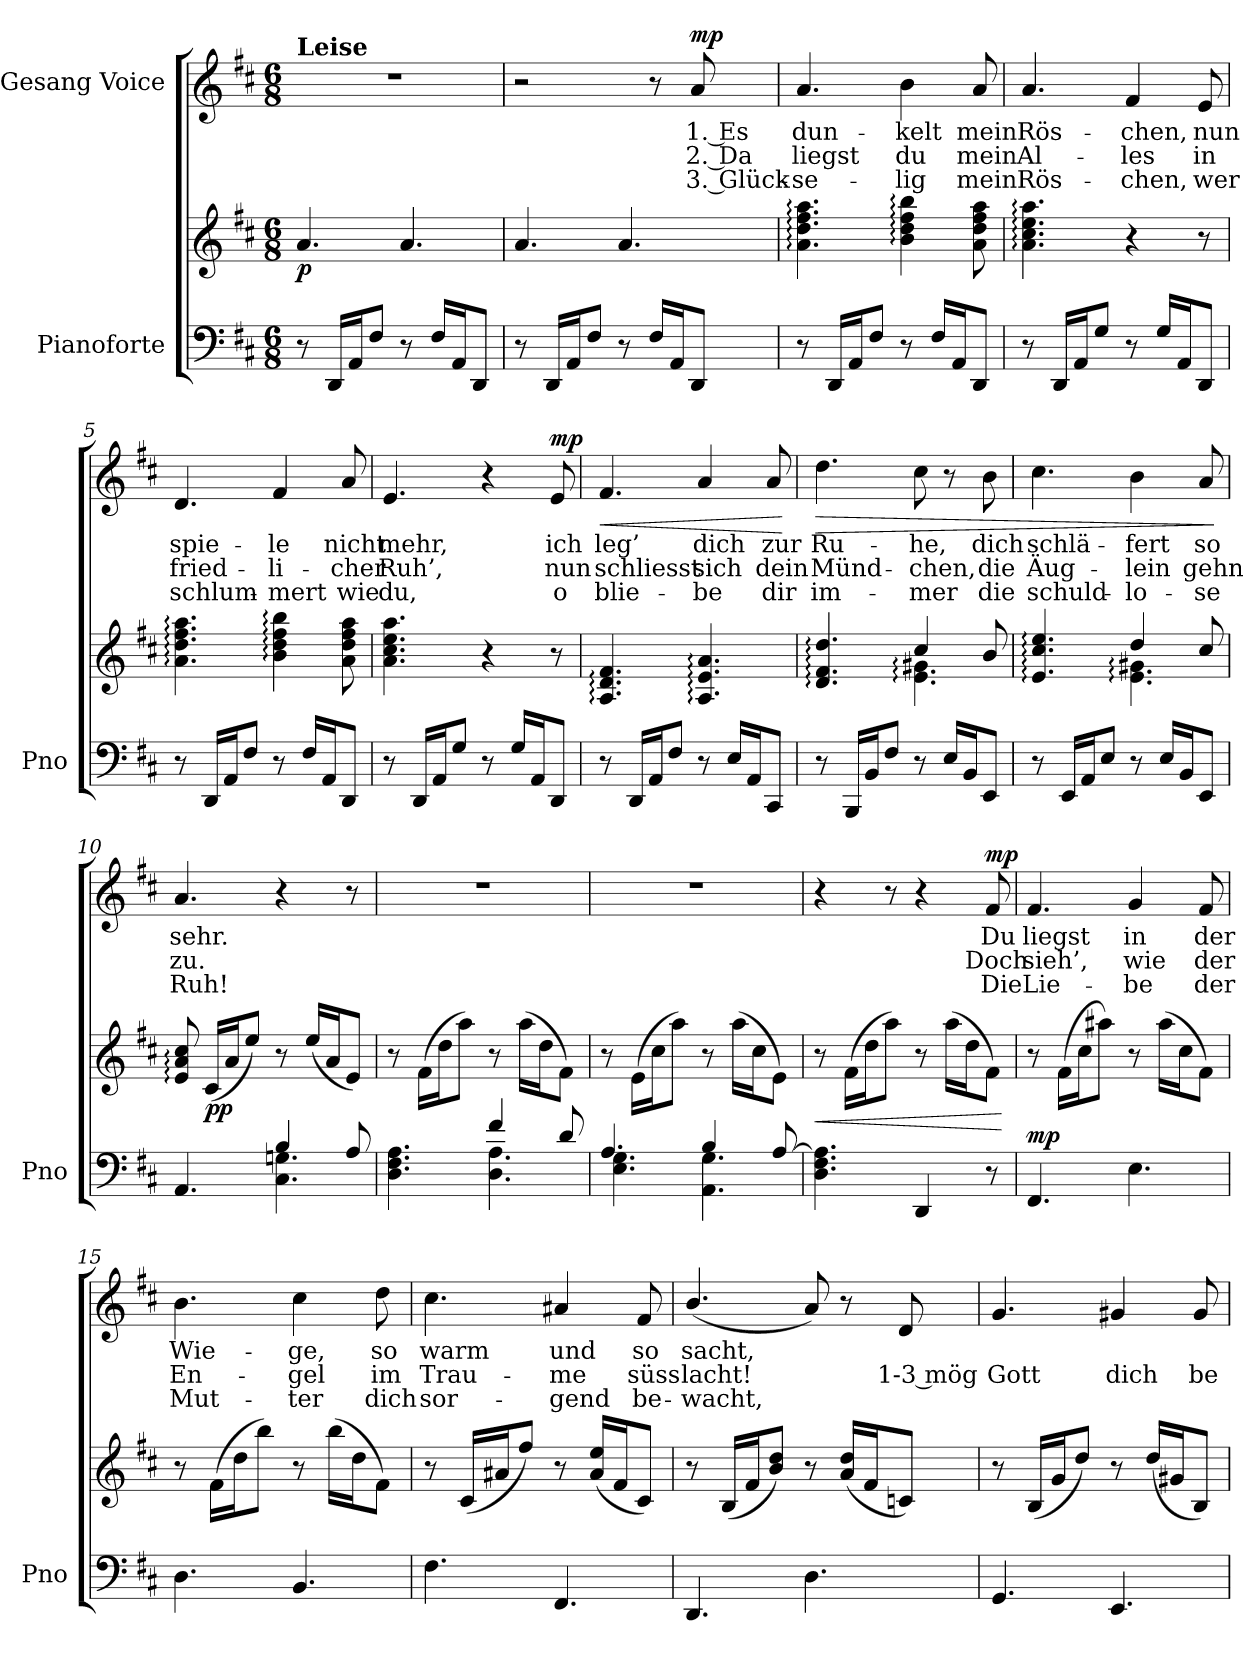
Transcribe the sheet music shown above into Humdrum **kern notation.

**kern	**kern	**dynam	**kern	**text	**text	**text	**dynam
*part2	*part2	*part2	*part1	*part1	*part1	*part1	*part1
*staff3	*staff2	*staff2/3	*staff1	*staff1	*staff1	*staff1	*staff1
*I"Pianoforte	*	*	*I"Gesang Voice	*	*	*	*
*I'Pno	*	*	*	*	*	*	*
*clefF4	*clefG2	*	*clefG2	*	*	*	*
*k[f#c#]	*k[f#c#]	*	*k[f#c#]	*	*	*	*
*M6/8	*M6/8	*	*M6/8	*	*	*	*
*MM90	*MM90	*	*MM90	*	*	*	*
=1	=1	=1	=1	=1	=1	=1	=1
!	!	!	!LO:TX:a:B:t=Leise	!	!	!	!
!	!	!LO:DY:b	!	!	!	!	!
8r	4.a/	p	2.r	.	.	.	.
16DD/LL	.	.	.	.	.	.	.
16AA/J	.	.	.	.	.	.	.
8F#/J	.	.	.	.	.	.	.
8r	4.a/	.	.	.	.	.	.
16F#/LL	.	.	.	.	.	.	.
16AA/J	.	.	.	.	.	.	.
8DD/J	.	.	.	.	.	.	.
=2	=2	=2	=2	=2	=2	=2	=2
8r	4.a/	.	2r	.	.	.	.
16DD/LL	.	.	.	.	.	.	.
16AA/J	.	.	.	.	.	.	.
8F#/J	.	.	.	.	.	.	.
8r	4.a/	.	.	.	.	.	.
16F#/LL	.	.	8r	.	.	.	.
16AA/J	.	.	.	.	.	.	.
!	!	!	!	!LO:LY:b	!LO:LY:b	!LO:LY:b	!LO:DY:a
8DD/J	.	.	8a/	1. Es	2. Da	3. Glück-	mp
=3	=3	=3	=3	=3	=3	=3	=3
!	!	!	!	!LO:LY:b	!LO:LY:b	!LO:LY:b	!
8r	4.a\: 4.dd\: 4.ff#\: 4.aa\:	.	4.a/	dun-	liegst	-se-	.
16DD/LL	.	.	.	.	.	.	.
16AA/J	.	.	.	.	.	.	.
8F#/J	.	.	.	.	.	.	.
!	!	!	!	!LO:LY:b	!LO:LY:b	!LO:LY:b	!
8r	4b\: 4dd\: 4ff#\: 4bb\:	.	4b\	-kelt	du	-lig	.
16F#/LL	.	.	.	.	.	.	.
16AA/J	.	.	.	.	.	.	.
!	!	!	!	!LO:LY:b	!LO:LY:b	!LO:LY:b	!
8DD/J	8a\ 8dd\ 8ff#\ 8aa\	.	8a/	mein	mein	mein	.
=4	=4	=4	=4	=4	=4	=4	=4
!	!	!	!	!LO:LY:b	!LO:LY:b	!LO:LY:b	!
8r	4.a\: 4.cc#\: 4.ee\: 4.aa\:	.	4.a/	Rös-	Al-	Rös-	.
16DD/LL	.	.	.	.	.	.	.
16AA/J	.	.	.	.	.	.	.
8G/J	.	.	.	.	.	.	.
!	!	!	!	!LO:LY:b	!LO:LY:b	!LO:LY:b	!
8r	4r	.	4f#/	-chen,	-les	-chen,	.
16G/LL	.	.	.	.	.	.	.
16AA/J	.	.	.	.	.	.	.
!	!	!	!	!LO:LY:b	!LO:LY:b	!LO:LY:b	!
8DD/J	8r	.	8e/	nun	in	wer	.
!!LO:LB:g=z
=5	=5	=5	=5	=5	=5	=5	=5
!	!	!	!	!LO:LY:b	!LO:LY:b	!LO:LY:b	!
8r	4.a\: 4.dd\: 4.ff#\: 4.aa\:	.	4.d/	spie-	fried-	schlum-	.
16DD/LL	.	.	.	.	.	.	.
16AA/J	.	.	.	.	.	.	.
8F#/J	.	.	.	.	.	.	.
!	!	!	!	!LO:LY:b	!LO:LY:b	!LO:LY:b	!
8r	4b\: 4dd\: 4ff#\: 4bb\:	.	4f#/	-le	-li-	-mert	.
16F#/LL	.	.	.	.	.	.	.
16AA/J	.	.	.	.	.	.	.
!	!	!	!	!LO:LY:b	!LO:LY:b	!LO:LY:b	!
8DD/J	8a\ 8dd\ 8ff#\ 8aa\	.	8a/	nicht	-cher	wie	.
=6	=6	=6	=6	=6	=6	=6	=6
!	!	!	!	!LO:LY:b	!LO:LY:b	!LO:LY:b	!
8r	4.a\ 4.cc#\ 4.ee\ 4.aa\	.	4.e/	mehr,	Ruh’,	du,	.
16DD/LL	.	.	.	.	.	.	.
16AA/J	.	.	.	.	.	.	.
8G/J	.	.	.	.	.	.	.
8r	4r	.	4r	.	.	.	.
16G/LL	.	.	.	.	.	.	.
16AA/J	.	.	.	.	.	.	.
!	!	!	!	!LO:LY:b	!LO:LY:b	!LO:LY:b	!LO:DY:a
8DD/J	8r	.	8e/	ich	nun	o	mp
=7	=7	=7	=7	=7	=7	=7	=7
!	!	!	!	!LO:LY:b	!LO:LY:b	!LO:LY:b	!LO:HP:b
8r	4.A/: 4.d/: 4.f#/:	.	4.f#/	leg’	schliesst	blie-	<
16DD/LL	.	.	.	.	.	.	.
16AA/J	.	.	.	.	.	.	.
8F#/J	.	.	.	.	.	.	.
!	!	!	!	!LO:LY:b	!LO:LY:b	!LO:LY:b	!
8r	4.A/: 4.e/: 4.a/:	.	4a/	dich	sich	-be	.
16E/LL	.	.	.	.	.	.	.
16AA/J	.	.	.	.	.	.	.
!	!	!	!	!LO:LY:b	!LO:LY:b	!LO:LY:b	!
8CC#/J	.	.	8a/	zur	dein	dir	.
.	.	.	.	.	.	.	[
=8	=8	=8	=8	=8	=8	=8	=8
*	*^	*	*	*	*	*	*
!	!	!	!	!	!LO:LY:b	!LO:LY:b	!LO:LY:b	!LO:HP:b
8r	4.d/: 4.f#/: 4.dd/:	4.ryy	.	4.dd\	Ru-	Münd-	im-	>
16BBB/LL	.	.	.	.	.	.	.	.
16BB/J	.	.	.	.	.	.	.	.
8F#/J	.	.	.	.	.	.	.	.
!	!	!	!	!	!LO:LY:b	!LO:LY:b	!LO:LY:b	!
8r	4cc#/	4.e\: 4.g#X\:	.	8cc#\	-he,	-chen,	-mer	.
16E/LL	.	.	.	8r	.	.	.	.
16BB/J	.	.	.	.	.	.	.	.
!	!	!	!	!	!LO:LY:b	!LO:LY:b	!LO:LY:b	!
8EE/J	8b/	.	.	8b\	dich	die	die	.
=9	=9	=9	=9	=9	=9	=9	=9	=9
!	!	!	!	!	!LO:LY:b	!LO:LY:b	!LO:LY:b	!
8r	4.e/: 4.cc#/: 4.ee/:	4.ryy	.	4.cc#\	schlä-	Äug-	schuld-	.
16EE/LL	.	.	.	.	.	.	.	.
16AA/J	.	.	.	.	.	.	.	.
8E/J	.	.	.	.	.	.	.	.
!	!	!	!	!	!LO:LY:b	!LO:LY:b	!LO:LY:b	!
8r	4dd/	4.e\: 4.g#X\:	.	4b\	-fert	-lein	-lo-	.
16E/LL	.	.	.	.	.	.	.	.
16BB/J	.	.	.	.	.	.	.	.
!	!	!	!	!	!LO:LY:b	!LO:LY:b	!LO:LY:b	!
8EE/J	8cc#/	.	.	8a/	so	gehn	-se	.
*	*v	*v	*	*	*	*	*	*
.	.	.	.	.	.	.	]
!!LO:LB:g=z
=10	=10	=10	=10	=10	=10	=10	=10
*	*	*	*MM87	*	*	*	*
*^	*	*	*	*	*	*	*
!	!	!	!	!	!LO:LY:b	!LO:LY:b	!LO:LY:b	!
4.AA/	4.ryy	8e/: 8a/: 8cc#/:	.	4.a/	sehr.	zu.	Ruh!	.
!	!	!	!LO:DY:b	!	!	!	!	!
.	.	(<16c#/LL	pp	.	.	.	.	.
.	.	16a/J	.	.	.	.	.	.
.	.	8ee/J)	.	.	.	.	.	.
4B/	4.C#\ 4.Gn\	8r	.	4r	.	.	.	.
.	.	(<16ee/LL	.	.	.	.	.	.
.	.	16a/J	.	.	.	.	.	.
8A/	.	8e/J)	.	8r	.	.	.	.
=11	=11	=11	=11	=11	=11	=11	=11	=11
4.D\ 4.F#\ 4.A\	4.ryy	8r	.	2.r	.	.	.	.
.	.	(>16f#\LL	.	.	.	.	.	.
.	.	16dd\J	.	.	.	.	.	.
.	.	8aa\J)	.	.	.	.	.	.
4f#/	4.D\ 4.A\	8r	.	.	.	.	.	.
.	.	(>16aa\LL	.	.	.	.	.	.
.	.	16dd\J	.	.	.	.	.	.
8d/	.	8f#\J)	.	.	.	.	.	.
=12	=12	=12	=12	=12	=12	=12	=12	=12
4.A/	4.E\ 4.G\	8r	.	2.r	.	.	.	.
.	.	(>16e\LL	.	.	.	.	.	.
.	.	16cc#\J	.	.	.	.	.	.
.	.	8aa\J)	.	.	.	.	.	.
4B/	4.AA\ 4.G\	8r	.	.	.	.	.	.
.	.	(>16aa\LL	.	.	.	.	.	.
.	.	16cc#\J	.	.	.	.	.	.
[8A/	.	8e\J)	.	.	.	.	.	.
*v	*v	*	*	*	*	*	*	*
=13	=13	=13	=13	=13	=13	=13	=13
!	!	!LO:HP:b	!	!	!	!	!
4.D\ 4.F#\ 4.A\]	8r	<	4r	.	.	.	.
.	(>16f#\LL	.	.	.	.	.	.
.	16dd\J	.	.	.	.	.	.
.	8aa\J)	.	8r	.	.	.	.
4DD/	8r	.	4r	.	.	.	.
.	(>16aa\LL	.	.	.	.	.	.
.	16dd\J	.	.	.	.	.	.
!	!	!	!	!LO:LY:b	!LO:LY:b	!LO:LY:b	!LO:DY:a
8r	8f#\J)	.	8f#/	Du	Doch	Die	mp
.	.	[	.	.	.	.	.
=14	=14	=14	=14	=14	=14	=14	=14
*	*	*	*MM92	*	*	*	*
!	!	!LO:DY:a=2	!	!LO:LY:b	!LO:LY:b	!LO:LY:b	!
4.FF#/	8r	mp	4.f#/	liegst	sieh’,	Lie-	.
.	(>16f#\LL	.	.	.	.	.	.
.	16cc#\J	.	.	.	.	.	.
.	8aa#X\J)	.	.	.	.	.	.
!	!	!	!	!LO:LY:b	!LO:LY:b	!LO:LY:b	!
4.E\	8r	.	4g/	in	wie	-be	.
.	(>16aa#\LL	.	.	.	.	.	.
.	16cc#\J	.	.	.	.	.	.
!	!	!	!	!LO:LY:b	!LO:LY:b	!LO:LY:b	!
.	8f#\J)	.	8f#/	der	der	der	.
!!LO:PB:g=z
=15	=15	=15	=15	=15	=15	=15	=15
!	!	!	!	!LO:LY:b	!LO:LY:b	!LO:LY:b	!
4.D\	8r	.	4.b\	Wie-	En-	Mut-	.
.	(>16f#\LL	.	.	.	.	.	.
.	16dd\J	.	.	.	.	.	.
.	8bb\J)	.	.	.	.	.	.
!	!	!	!	!LO:LY:b	!LO:LY:b	!LO:LY:b	!
4.BB/	8r	.	4cc#\	-ge,	-gel	-ter	.
.	(>16bb\LL	.	.	.	.	.	.
.	16dd\J	.	.	.	.	.	.
!	!	!	!	!LO:LY:b	!LO:LY:b	!LO:LY:b	!
.	8f#\J)	.	8dd\	so	im	dich	.
=16	=16	=16	=16	=16	=16	=16	=16
!	!	!	!	!LO:LY:b	!LO:LY:b	!LO:LY:b	!
4.F#\	8r	.	4.cc#\	warm	Trau-	sor-	.
.	(<16c#/LL	.	.	.	.	.	.
.	16a#X/J	.	.	.	.	.	.
.	8ff#/J)	.	.	.	.	.	.
!	!	!	!	!LO:LY:b	!LO:LY:b	!LO:LY:b	!
4.FF#/	8r	.	4a#X/	und	-me	-gend	.
.	(<16a#/ 16ee/LL	.	.	.	.	.	.
.	16f#/J	.	.	.	.	.	.
!	!	!	!	!LO:LY:b	!LO:LY:b	!LO:LY:b	!
.	8c#/J)	.	8f#/	so	süss	be-	.
=17	=17	=17	=17	=17	=17	=17	=17
!	!	!	!	!LO:LY:b	!LO:LY:b	!LO:LY:b	!
4.DD/	8r	.	(<4.b/	sacht,	lacht!	-wacht,	.
.	(<16B/LL	.	.	.	.	.	.
.	16f#/J	.	.	.	.	.	.
.	8b/ 8dd/J)	.	.	.	.	.	.
4.D\	8r	.	8a/)	.	.	.	.
.	(<16a/ 16dd/LL	.	8r	.	.	.	.
.	16f#/J	.	.	.	.	.	.
!	!	!	!	!	!LO:LY:b	!	!
.	8cn/J)	.	8d/	.	1-3 mög	.	.
=18	=18	=18	=18	=18	=18	=18	=18
!	!	!	!	!	!LO:LY:b	!	!
4.GG/	8r	.	4.g/	.	Gott	.	.
.	(<16B/LL	.	.	.	.	.	.
.	16g/J	.	.	.	.	.	.
.	8dd/J)	.	.	.	.	.	.
!	!	!	!	!	!LO:LY:b	!	!
4.EE/	8r	.	4g#X/	.	dich	.	.
.	(<16dd/LL	.	.	.	.	.	.
.	16g#X/J	.	.	.	.	.	.
!	!	!	!	!	!LO:LY:b	!	!
.	8B/J)	.	8g#/	.	be-	.	.
=	=	=	=	=	=	=	=
*-	*-	*-	*-	*-	*-	*-	*-
